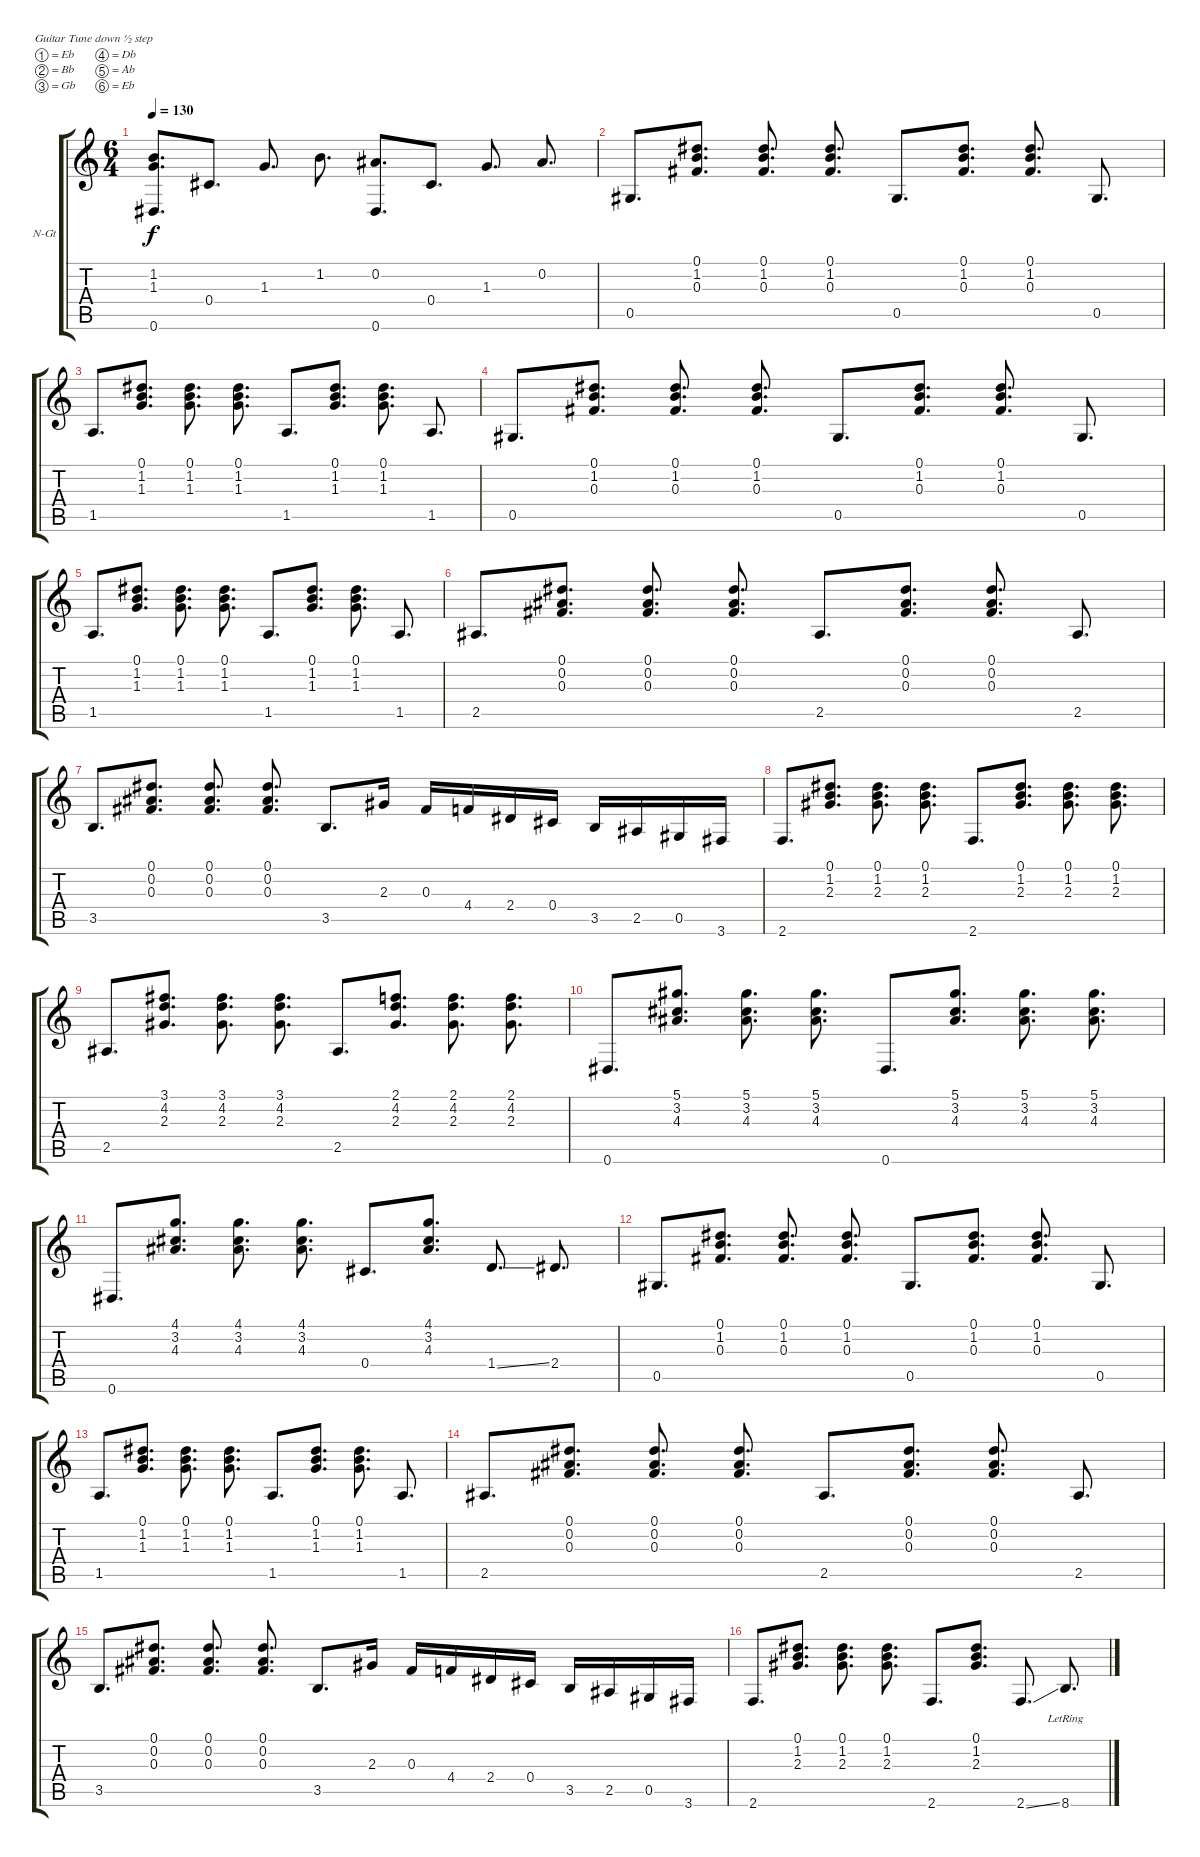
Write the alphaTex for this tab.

\bracketExtendMode groupsimilarinstruments
\firstSystemTrackNameOrientation horizontal
\otherSystemsTrackNameOrientation horizontal
\track ("Piste 1" "N-Gt") {instrument acousticguitarnylon}
\staff {score tabs}
\tuning (Eb4 Bb3 Gb3 Db3 Ab2 Eb2)
\ts (6 4)
\tempo 130
\clef g2
\ks c
(1.2 1.3 0.6).8{d dy f} 0.4.8{d} 1.3.8{d} 1.2.8{d} (0.2 0.6).8{d} 0.4.8{d} 1.3.8{d} 0.2.8{d} |
0.5.8{d} (0.1 1.2 0.3).8{d} (0.1 1.2 0.3).8{d} (0.1 1.2 0.3).8{d} 0.5.8{d} (0.1 1.2 0.3).8{d} (0.1 1.2 0.3).8{d} 0.5.8{d} |
1.5.8{d} (0.1 1.2 1.3).8{d} (0.1 1.2 1.3).8{d} (0.1 1.2 1.3).8{d} 1.5.8{d} (0.1 1.2 1.3).8{d} (0.1 1.2 1.3).8{d} 1.5.8{d} |
0.5.8{d} (0.1 1.2 0.3).8{d} (0.1 1.2 0.3).8{d} (0.1 1.2 0.3).8{d} 0.5.8{d} (0.1 1.2 0.3).8{d} (0.1 1.2 0.3).8{d} 0.5.8{d} |
1.5.8{d} (0.1 1.2 1.3).8{d} (0.1 1.2 1.3).8{d} (0.1 1.2 1.3).8{d} 1.5.8{d} (0.1 1.2 1.3).8{d} (0.1 1.2 1.3).8{d} 1.5.8{d} |
2.5.8{d} (0.1 0.2 0.3).8{d} (0.1 0.2 0.3).8{d} (0.1 0.2 0.3).8{d} 2.5.8{d} (0.1 0.2 0.3).8{d} (0.1 0.2 0.3).8{d} 2.5.8{d} |
3.5.8{d} (0.1 0.2 0.3).8{d} (0.1 0.2 0.3).8{d} (0.1 0.2 0.3).8{d} 3.5.8{d} 2.3.16 0.3.16 4.4.16 2.4.16 0.4.16 3.5.16 2.5.16 0.5.16 3.6.16 |
2.6.8{d} (0.1 1.2 2.3).8{d} (0.1 1.2 2.3).8{d} (0.1 1.2 2.3).8{d} 2.6.8{d} (0.1 1.2 2.3).8{d} (0.1 1.2 2.3).8{d} (0.1 1.2 2.3).8{d} |
2.5.8{d} (3.1 4.2 2.3).8{d} (3.1 4.2 2.3).8{d} (3.1 4.2 2.3).8{d} 2.5.8{d} (2.1 4.2 2.3).8{d} (2.1 4.2 2.3).8{d} (2.1 4.2 2.3).8{d} |
0.6.8{d} (5.1 3.2 4.3).8{d} (5.1 3.2 4.3).8{d} (5.1 3.2 4.3).8{d} 0.6.8{d} (5.1 3.2 4.3).8{d} (5.1 3.2 4.3).8{d} (5.1 3.2 4.3).8{d} |
0.6.8{d} (4.1 3.2 4.3).8{d} (4.1 3.2 4.3).8{d} (4.1 3.2 4.3).8{d} 0.4.8{d} (4.1 3.2 4.3).8{d} 1.4{ss}.8{d} 2.4.8{d} |
0.5.8{d} (0.1 1.2 0.3).8{d} (0.1 1.2 0.3).8{d} (0.1 1.2 0.3).8{d} 0.5.8{d} (0.1 1.2 0.3).8{d} (0.1 1.2 0.3).8{d} 0.5.8{d} |
1.5.8{d} (0.1 1.2 1.3).8{d} (0.1 1.2 1.3).8{d} (0.1 1.2 1.3).8{d} 1.5.8{d} (0.1 1.2 1.3).8{d} (0.1 1.2 1.3).8{d} 1.5.8{d} |
2.5.8{d} (0.1 0.2 0.3).8{d} (0.1 0.2 0.3).8{d} (0.1 0.2 0.3).8{d} 2.5.8{d} (0.1 0.2 0.3).8{d} (0.1 0.2 0.3).8{d} 2.5.8{d} |
3.5.8{d} (0.1 0.2 0.3).8{d} (0.1 0.2 0.3).8{d} (0.1 0.2 0.3).8{d} 3.5.8{d} 2.3.16 0.3.16 4.4.16 2.4.16 0.4.16 3.5.16 2.5.16 0.5.16 3.6.16 |
2.6.8{d} (0.1 1.2 2.3).8{d} (0.1 1.2 2.3).8{d} (0.1 1.2 2.3).8{d} 2.6.8{d} (0.1 1.2 2.3).8{d} 2.6{ss}.8{d} 8.6{lr}.8{d}
